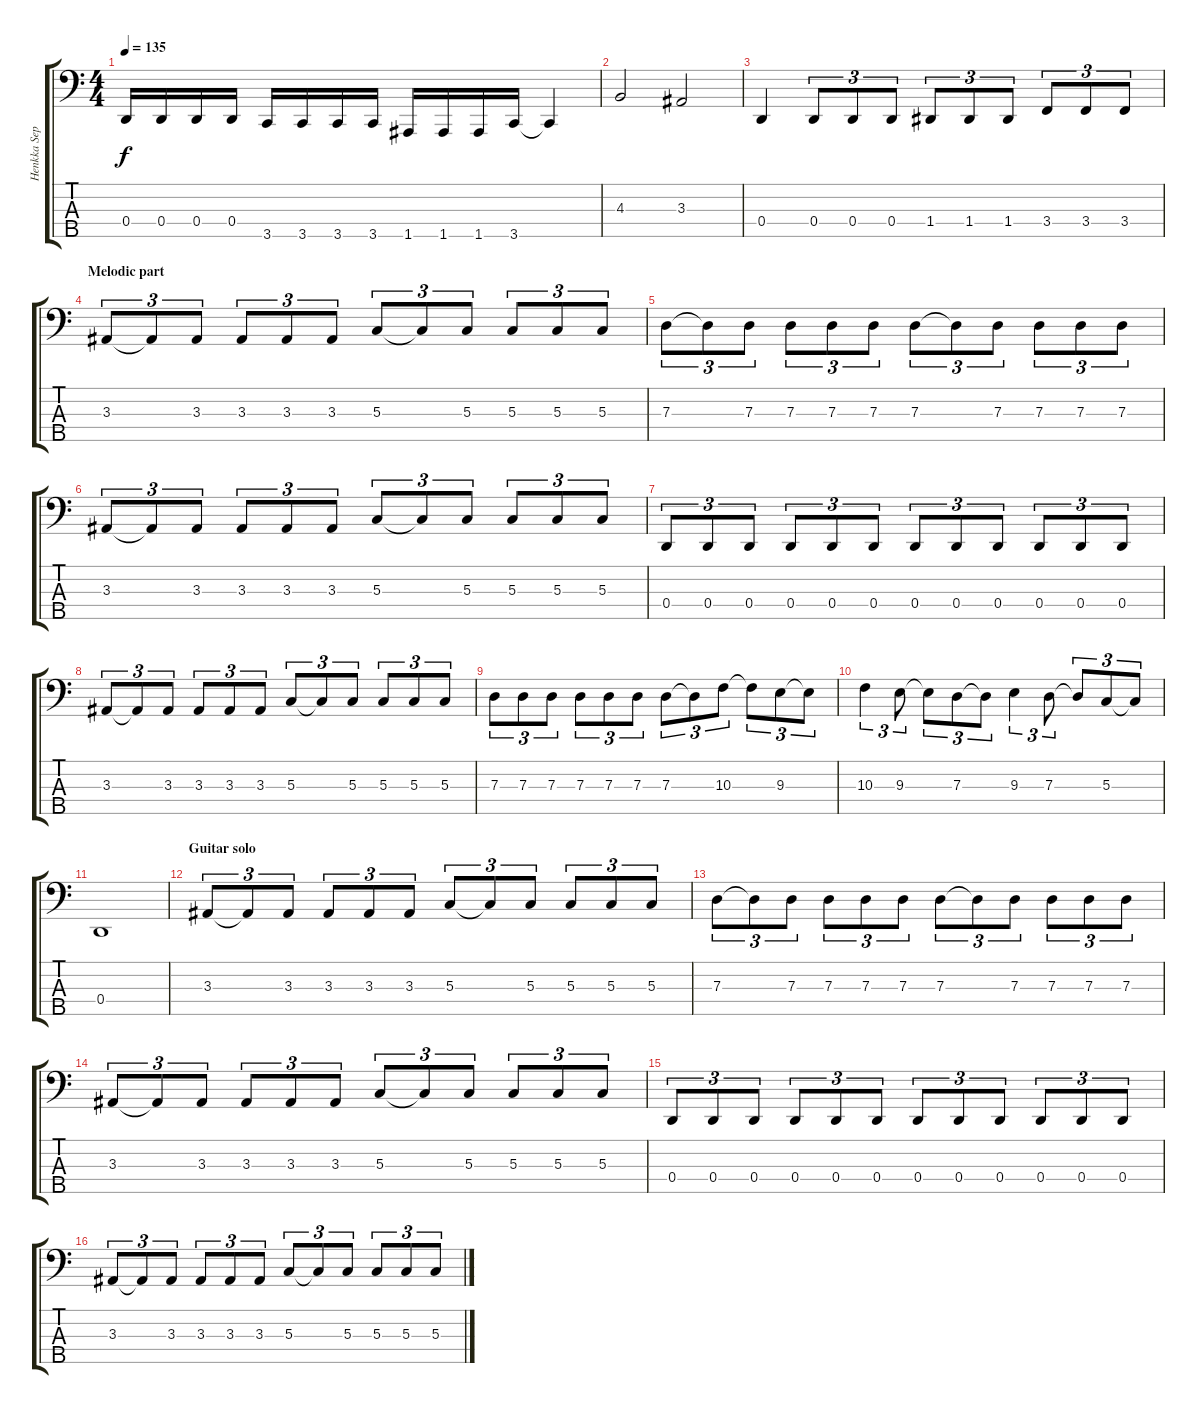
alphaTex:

\track ("Henkka Seppälä" "Henkka Sep") {instrument electricbasspick}
\staff {score tabs}
\tuning (F2 C2 G1 D1 A0) {hide}
\ts (4 4)
\tempo 135
\clef f4
\ks c
0.4.16{dy f} 0.4.16 0.4.16 0.4.16 3.5.16 3.5.16 3.5.16 3.5.16 1.5.16 1.5.16 1.5.16 3.5.16 3.5{t}.4 |
4.3.2 3.3.2 |
0.4.4 0.4.8{tu (3 2)} 0.4.8{tu (3 2)} 0.4.8{tu (3 2)} 1.4.8{tu (3 2)} 1.4.8{tu (3 2)} 1.4.8{tu (3 2)} 3.4.8{tu (3 2)} 3.4.8{tu (3 2)} 3.4.8{tu (3 2)} |
\section ("" "Melodic part")
3.3.8{tu (3 2)} 3.3{t}.8{tu (3 2)} 3.3.8{tu (3 2)} 3.3.8{tu (3 2)} 3.3.8{tu (3 2)} 3.3.8{tu (3 2)} 5.3.8{tu (3 2)} 5.3{t}.8{tu (3 2)} 5.3.8{tu (3 2)} 5.3.8{tu (3 2)} 5.3.8{tu (3 2)} 5.3.8{tu (3 2)} |
7.3.8{tu (3 2)} 7.3{t}.8{tu (3 2)} 7.3.8{tu (3 2)} 7.3.8{tu (3 2)} 7.3.8{tu (3 2)} 7.3.8{tu (3 2)} 7.3.8{tu (3 2)} 7.3{t}.8{tu (3 2)} 7.3.8{tu (3 2)} 7.3.8{tu (3 2)} 7.3.8{tu (3 2)} 7.3.8{tu (3 2)} |
3.3.8{tu (3 2)} 3.3{t}.8{tu (3 2)} 3.3.8{tu (3 2)} 3.3.8{tu (3 2)} 3.3.8{tu (3 2)} 3.3.8{tu (3 2)} 5.3.8{tu (3 2)} 5.3{t}.8{tu (3 2)} 5.3.8{tu (3 2)} 5.3.8{tu (3 2)} 5.3.8{tu (3 2)} 5.3.8{tu (3 2)} |
0.4.8{tu (3 2)} 0.4.8{tu (3 2)} 0.4.8{tu (3 2)} 0.4.8{tu (3 2)} 0.4.8{tu (3 2)} 0.4.8{tu (3 2)} 0.4.8{tu (3 2)} 0.4.8{tu (3 2)} 0.4.8{tu (3 2)} 0.4.8{tu (3 2)} 0.4.8{tu (3 2)} 0.4.8{tu (3 2)} |
3.3.8{tu (3 2)} 3.3{t}.8{tu (3 2)} 3.3.8{tu (3 2)} 3.3.8{tu (3 2)} 3.3.8{tu (3 2)} 3.3.8{tu (3 2)} 5.3.8{tu (3 2)} 5.3{t}.8{tu (3 2)} 5.3.8{tu (3 2)} 5.3.8{tu (3 2)} 5.3.8{tu (3 2)} 5.3.8{tu (3 2)} |
7.3.8{tu (3 2)} 7.3.8{tu (3 2)} 7.3.8{tu (3 2)} 7.3.8{tu (3 2)} 7.3.8{tu (3 2)} 7.3.8{tu (3 2)} 7.3.8{tu (3 2)} 7.3{t}.8{tu (3 2)} 10.3.8{tu (3 2)} 10.3{t}.8{tu (3 2)} 9.3.8{tu (3 2)} 9.3{t}.8{tu (3 2)} |
10.3.4{tu (3 2)} 9.3.8{tu (3 2)} 9.3{t}.8{tu (3 2)} 7.3.8{tu (3 2)} 7.3{t}.8{tu (3 2)} 9.3.4{tu (3 2)} 7.3.8{tu (3 2)} 7.3{t}.8{tu (3 2)} 5.3.8{tu (3 2)} 5.3{t}.8{tu (3 2)} |
0.4.1 |
\section ("" "Guitar solo")
3.3.8{tu (3 2)} 3.3{t}.8{tu (3 2)} 3.3.8{tu (3 2)} 3.3.8{tu (3 2)} 3.3.8{tu (3 2)} 3.3.8{tu (3 2)} 5.3.8{tu (3 2)} 5.3{t}.8{tu (3 2)} 5.3.8{tu (3 2)} 5.3.8{tu (3 2)} 5.3.8{tu (3 2)} 5.3.8{tu (3 2)} |
7.3.8{tu (3 2)} 7.3{t}.8{tu (3 2)} 7.3.8{tu (3 2)} 7.3.8{tu (3 2)} 7.3.8{tu (3 2)} 7.3.8{tu (3 2)} 7.3.8{tu (3 2)} 7.3{t}.8{tu (3 2)} 7.3.8{tu (3 2)} 7.3.8{tu (3 2)} 7.3.8{tu (3 2)} 7.3.8{tu (3 2)} |
3.3.8{tu (3 2)} 3.3{t}.8{tu (3 2)} 3.3.8{tu (3 2)} 3.3.8{tu (3 2)} 3.3.8{tu (3 2)} 3.3.8{tu (3 2)} 5.3.8{tu (3 2)} 5.3{t}.8{tu (3 2)} 5.3.8{tu (3 2)} 5.3.8{tu (3 2)} 5.3.8{tu (3 2)} 5.3.8{tu (3 2)} |
0.4.8{tu (3 2)} 0.4.8{tu (3 2)} 0.4.8{tu (3 2)} 0.4.8{tu (3 2)} 0.4.8{tu (3 2)} 0.4.8{tu (3 2)} 0.4.8{tu (3 2)} 0.4.8{tu (3 2)} 0.4.8{tu (3 2)} 0.4.8{tu (3 2)} 0.4.8{tu (3 2)} 0.4.8{tu (3 2)} |
3.3.8{tu (3 2)} 3.3{t}.8{tu (3 2)} 3.3.8{tu (3 2)} 3.3.8{tu (3 2)} 3.3.8{tu (3 2)} 3.3.8{tu (3 2)} 5.3.8{tu (3 2)} 5.3{t}.8{tu (3 2)} 5.3.8{tu (3 2)} 5.3.8{tu (3 2)} 5.3.8{tu (3 2)} 5.3.8{tu (3 2)}
